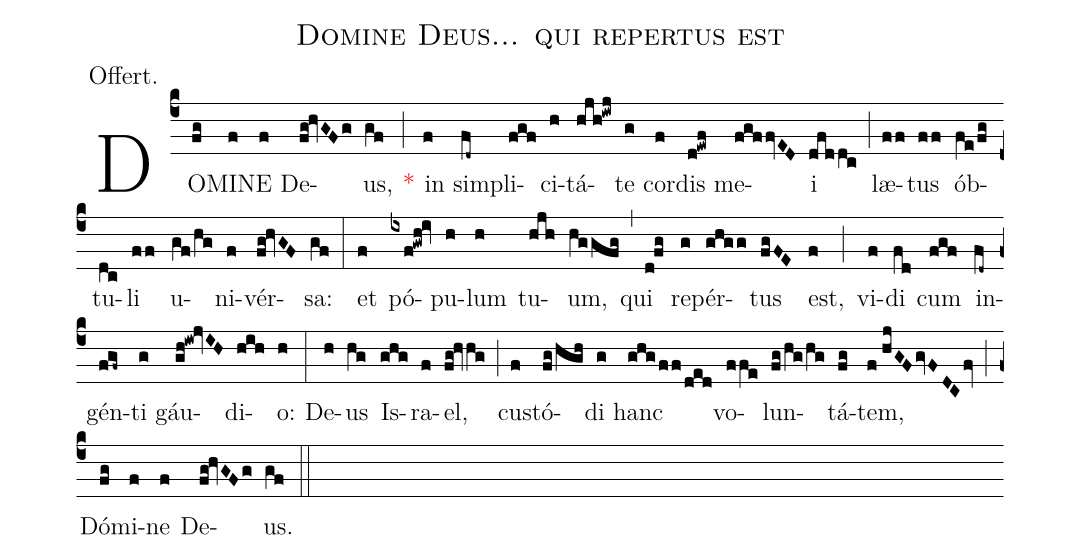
name:Domine Deus... qui repertus est;
annotation:Offert.;
mode:VI.;
office-part:Offertory;
%%
(c4) DO(fg)MI(f)NE(f) De(fg!hvGFg)us,(gf) <v>\red{*}</v>(;) in(f) sim(fd~)pli(fgf)ci(h)tá(hjh!iwj)te(g) cor(f)dis(d!ewf) me(fgffvED)i(dfddc) (;) læ(ff)tus(ff) ób(fe/fg)tu(dc)li(ff) u(gf/hg)ni(f)vér(fg!hvGF)sa:(gf) (:) et(f) pó(ixf!gwh!iv)pu(h)lum(h) tu(hjh)um,(hggfg) (,) qui(d!fg) re(g)pér(ghgg)tus(fgFE) est,(f) (;) vi(f)di(fd) cum(fgf) in(fd~)gén(fgf~)ti(g) gáu(gh!iw!jvIH)di(hih)o:(h) (:) De(h)us(hg) Is(ghg)ra(f)el,(fg!hvhg) (;) cu(f)stó(fg/hgh)di(g) hanc(ghg/ff/ded) vo(ffe)lun(fg/hg/hg)tá(fg)tem,(f//hjGFgvFDCfv) (;) Dó(fg)mi(f)ne(f) De(fg!hvGFg)us.(gf) (::)
